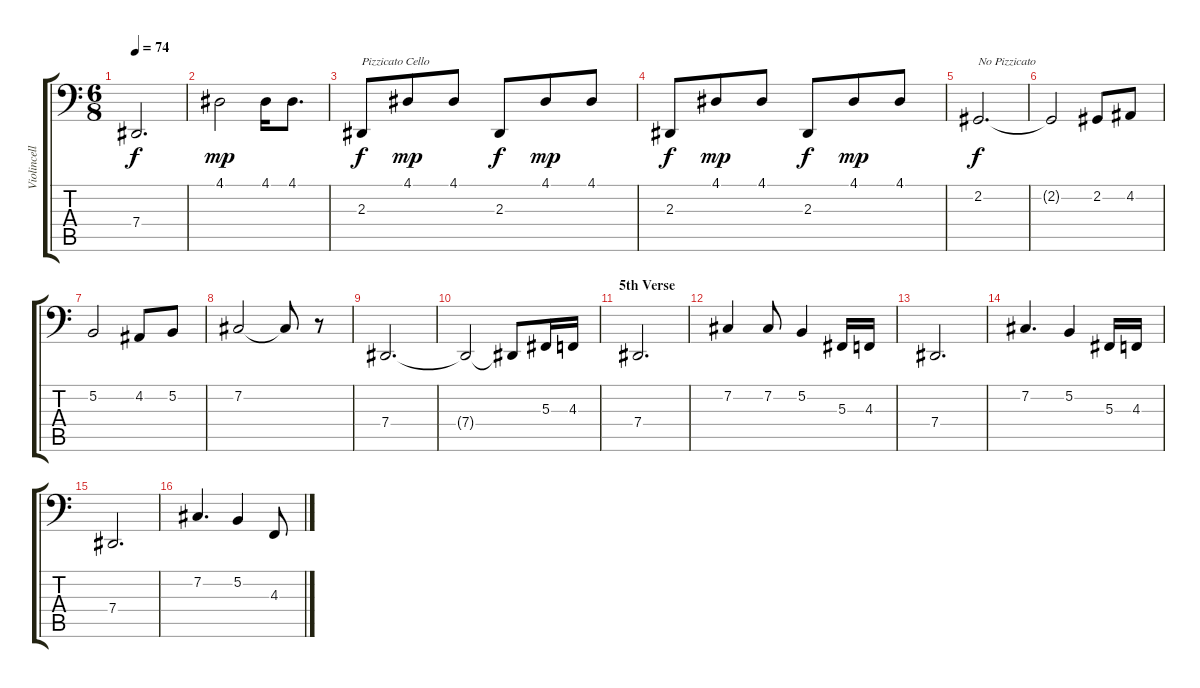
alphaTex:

\track ("Violincello Section (SF Symphony)" "Violincell") {instrument stringensemble1}
\staff {score tabs}
\tuning (B2 Gb2 Db2 Ab1 Eb1 Bb0) {hide}
\ts (6 8)
\tempo 74
\clef f4
\ks c
7.4.2{d dy f} |
4.1.2{dy mp} 4.1.16 4.1.8{d} |
2.3.8{txt "Pizzicato Cello" dy f instrument pizzicatostrings} 4.1.8{dy mp} 4.1.8 2.3.8{dy f} 4.1.8{dy mp} 4.1.8 |
2.3.8{dy f} 4.1.8{dy mp} 4.1.8 2.3.8{dy f} 4.1.8{dy mp} 4.1.8 |
2.2.2{d txt "No Pizzicato" dy f instrument stringensemble1} |
2.2{t}.2 2.2.8 4.2.8 |
5.2.2 4.2.8 5.2.8 |
7.2.2 7.2{t}.8 r.8 |
7.4.2{d} |
7.4{t}.2 7.4{t}.8 5.3.16 4.3.16 |
\section ("" "5th Verse")
7.4.2{d} |
7.2.4 7.2.8 5.2.4 5.3.16 4.3.16 |
7.4.2{d} |
7.2.4{d} 5.2.4 5.3.16 4.3.16 |
7.4.2{d} |
7.2.4{d} 5.2.4 4.3.8
